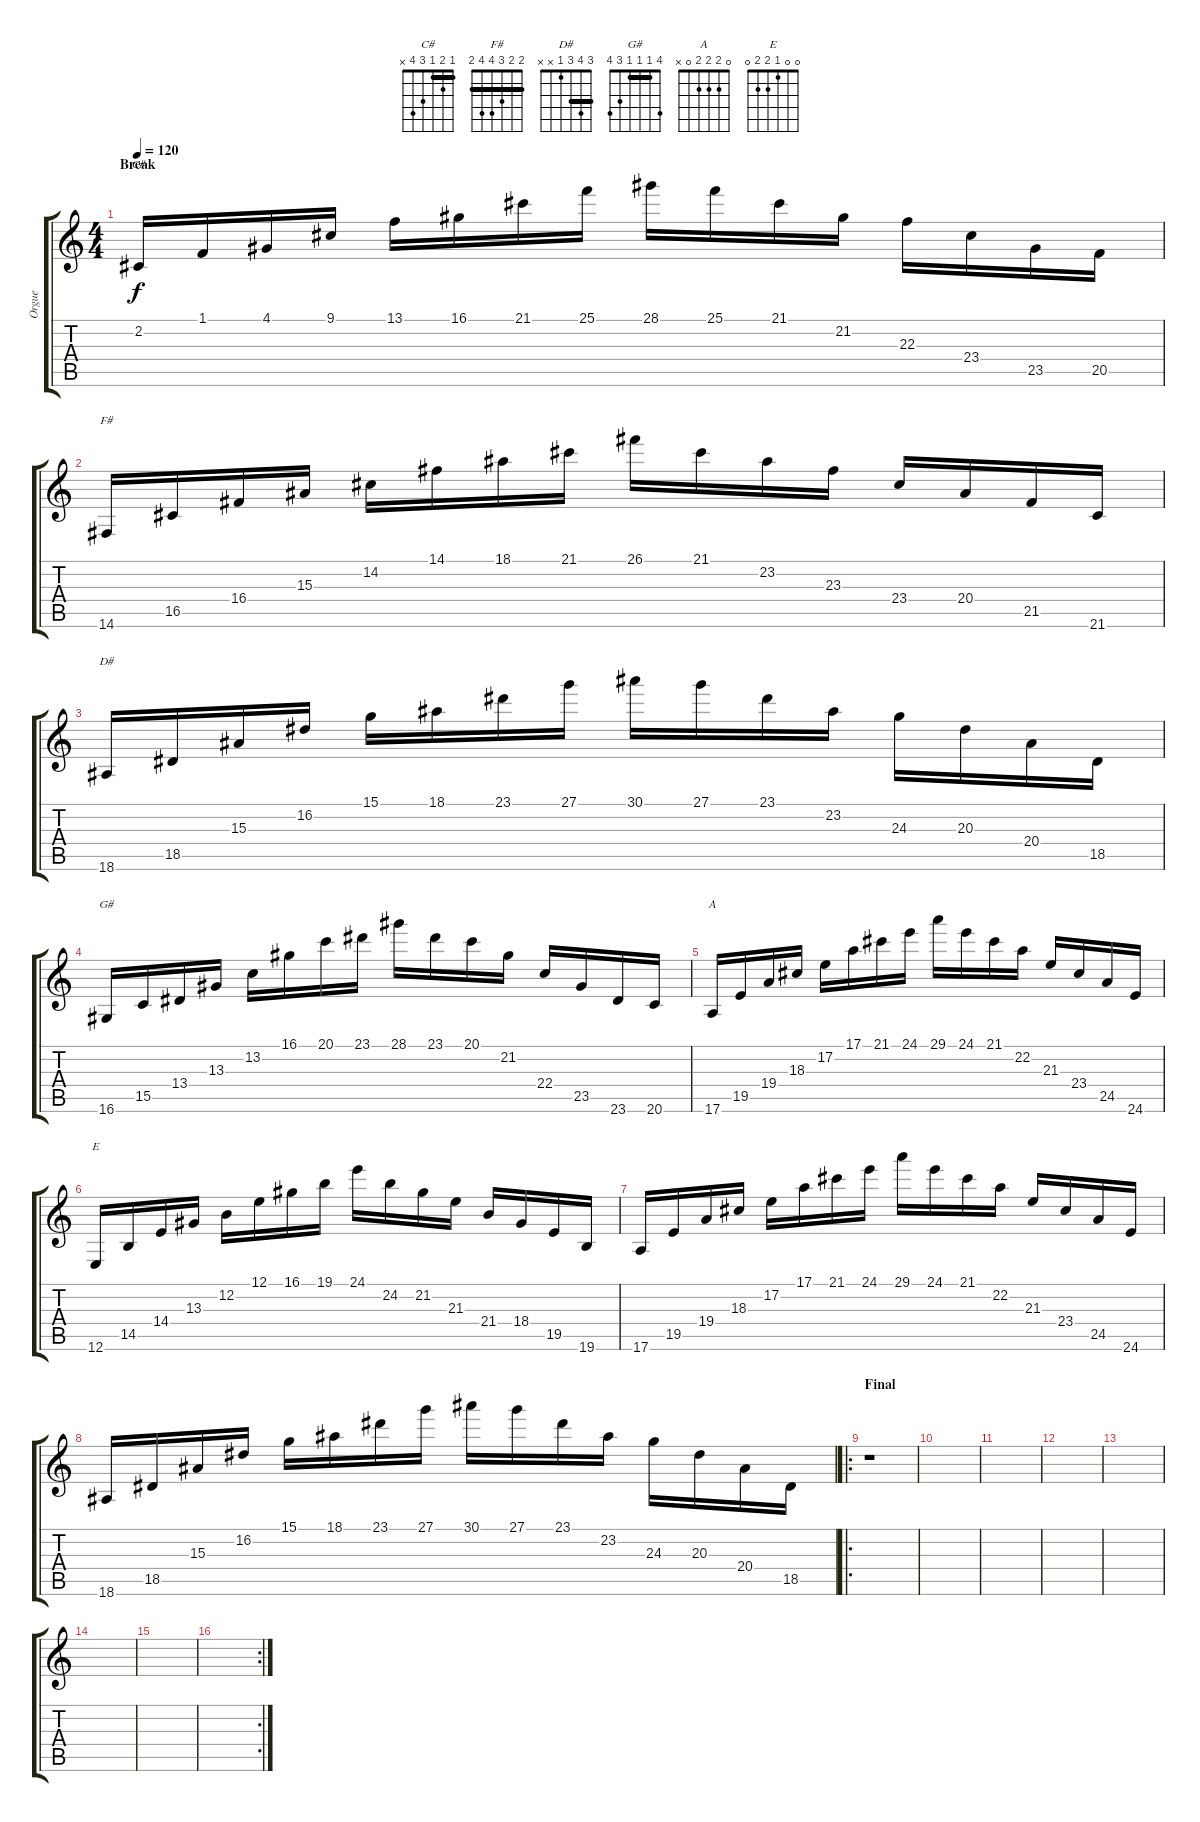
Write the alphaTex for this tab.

\track ("Orgue" "Orgue") {instrument drawbarorgan}
\staff {score tabs}
\tuning (E4 B3 G3 D3 A2 E2) {hide}
\chord ("C#" 1 2 1 3 4 x) {barre 1}
\chord ("F#" 2 2 3 4 4 2) {barre 2}
\chord ("D#" 3 4 3 1 x x) {barre 3}
\chord ("G#" 4 1 1 1 3 4) {barre 1}
\chord ("A" 0 2 2 2 0 x)
\chord ("E" 0 0 1 2 2 0)
\ts (4 4)
\section ("" "Break")
\tempo 120
\clef g2
\ks c
2.2.16{ch "C#" dy f} 1.1.16 4.1.16 9.1.16 13.1.16 16.1.16 21.1.16 25.1.16 28.1.16 25.1.16 21.1.16 21.2.16 22.3.16 23.4.16 23.5.16 20.5.16 |
14.6.16{ch "F#"} 16.5.16 16.4.16 15.3.16 14.2.16 14.1.16 18.1.16 21.1.16 26.1.16 21.1.16 23.2.16 23.3.16 23.4.16 20.4.16 21.5.16 21.6.16 |
18.6.16{ch "D#"} 18.5.16 15.3.16 16.2.16 15.1.16 18.1.16 23.1.16 27.1.16 30.1.16 27.1.16 23.1.16 23.2.16 24.3.16 20.3.16 20.4.16 18.5.16 |
16.6.16{ch "G#"} 15.5.16 13.4.16 13.3.16 13.2.16 16.1.16 20.1.16 23.1.16 28.1.16 23.1.16 20.1.16 21.2.16 22.4.16 23.5.16 23.6.16 20.6.16 |
17.6.16{ch "A"} 19.5.16 19.4.16 18.3.16 17.2.16 17.1.16 21.1.16 24.1.16 29.1.16 24.1.16 21.1.16 22.2.16 21.3.16 23.4.16 24.5.16 24.6.16 |
12.6.16{ch "E"} 14.5.16 14.4.16 13.3.16 12.2.16 12.1.16 16.1.16 19.1.16 24.1.16 24.2.16 21.2.16 21.3.16 21.4.16 18.4.16 19.5.16 19.6.16 |
17.6.16 19.5.16 19.4.16 18.3.16 17.2.16 17.1.16 21.1.16 24.1.16 29.1.16 24.1.16 21.1.16 22.2.16 21.3.16 23.4.16 24.5.16 24.6.16 |
18.6.16 18.5.16 15.3.16 16.2.16 15.1.16 18.1.16 23.1.16 27.1.16 30.1.16 27.1.16 23.1.16 23.2.16 24.3.16 20.3.16 20.4.16 18.5.16 |
\ro
\section ("" "Final")
r.1 |
|
|
|
|
|
|
\rc 2
